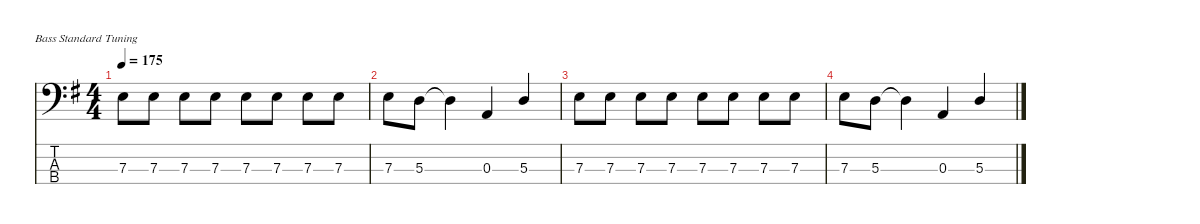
\hideDynamics
\bracketExtendMode nobrackets
\singleTrackTrackNamePolicy hidden
\multiTrackTrackNamePolicy hidden
\firstSystemTrackNameMode fullname
\firstSystemTrackNameOrientation horizontal
\otherSystemsTrackNameOrientation horizontal
\track ("Bass" "E-Bass") {instrument electricbassfinger}
\staff {score tabs}
\tuning (G2 D2 A1 E1)
\ts (4 4)
\tempo 175
\clef f4
\ks g
7.3{acc forcenatural}.8{dy f beam Down} 7.3{acc forcenatural}.8{beam Down} 7.3{acc forcenatural}.8{beam Down} 7.3{acc forcenatural}.8{beam Down} 7.3{acc forcenatural}.8{beam Down} 7.3{acc forcenatural}.8{beam Down} 7.3{acc forcenatural}.8{beam Down} 7.3{acc forcenatural}.8{beam Down} |
7.3{acc forcenatural}.8{beam Down} 5.3{acc forcenatural}.8{beam Down} 5.3{t acc forcenatural}.4{beam Down} 0.3{acc forcenatural}.4{beam Up} 5.3{acc forcenatural}.4{beam Up} |
7.3{acc forcenatural}.8{beam Down} 7.3{acc forcenatural}.8{beam Down} 7.3{acc forcenatural}.8{beam Down} 7.3{acc forcenatural}.8{beam Down} 7.3{acc forcenatural}.8{beam Down} 7.3{acc forcenatural}.8{beam Down} 7.3{acc forcenatural}.8{beam Down} 7.3{acc forcenatural}.8{beam Down} |
7.3{acc forcenatural}.8{beam Down} 5.3{acc forcenatural}.8{beam Down} 5.3{t acc forcenatural}.4{beam Down} 0.3{acc forcenatural}.4{beam Up} 5.3{acc forcenatural}.4{beam Up}
